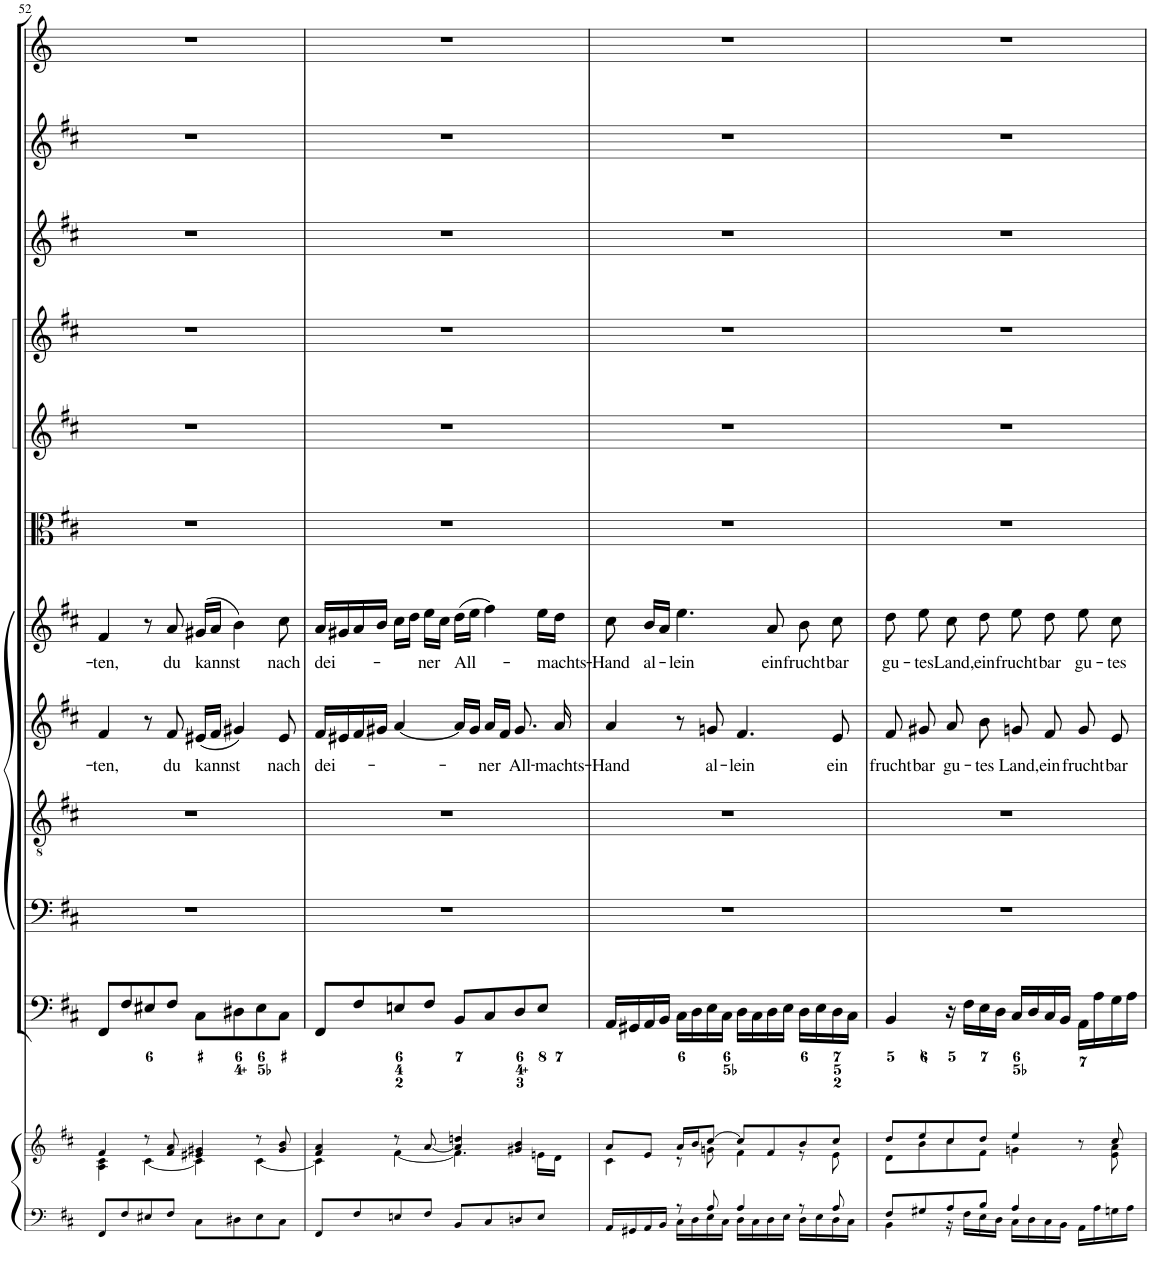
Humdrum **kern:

**kern	**kern	**kern	**kern	**kern	**kern	**text	**kern	**text	**kern	**kern	**kern	**kern	**kern	**kern
*part12	*part12	*part11	*part10	*part9	*part8	*part8	*part7	*part7	*part6	*part5	*part4	*part3	*part2	*part1
*staff13	*staff12	*staff11	*staff10	*staff9	*staff8	*staff8	*staff7	*staff7	*staff6	*staff5	*staff4	*staff3	*staff2	*staff1
*I"Piano reduction	*	*I"Continuo	*I"Basso	*I"Tenore	*I"Alto	*	*I"Soprano	*	*I"Viola	*I"Violino II	*I"Violino I	*I"Oboe	*I"Flauto	*I"Tromba
*I'Pno	*	*	*	*	*	*	*	*	*I'Vla	*I'Vln	*I'Vln	*I'Ob	*I'Fl	*
!!LO:PB:g=z
*clefF4	*clefG2	*clefF4	*clefF4	*clefGv2	*clefG2	*	*clefG2	*	*clefC3	*clefG2	*clefG2	*clefG2	*clefG2	*clefG2
*	*	*	*	*	*	*	*	*	*	*	*	*	*	*Trd-1c-2
*k[f#c#]	*k[f#c#]	*k[f#c#]	*k[f#c#]	*k[f#c#]	*k[f#c#]	*	*k[f#c#]	*	*k[f#c#]	*k[f#c#]	*k[f#c#]	*k[f#c#]	*k[f#c#]	*k[]
*M4/4	*M4/4	*M4/4	*M4/4	*M4/4	*M4/4	*	*M4/4	*	*M4/4	*M4/4	*M4/4	*M4/4	*M4/4	*M4/4
*met(c)	*met(c)	*met(c)	*met(c)	*met(c)	*met(c)	*	*met(c)	*	*met(c)	*met(c)	*met(c)	*met(c)	*met(c)	*met(c)
=52	=52	=52	=52	=52	=52	=52	=52	=52	=52	=52	=52	=52	=52	=52
*	*^	*	*	*	*	*	*	*	*	*	*	*	*	*
!	!	!	!	!	!	!	!LO:LY:b	!	!LO:LY:b	!	!	!	!	!	!
8FF#/L	4f#/	4A\ 4c#\	8FF#/L	1r	1r	4f#/	-ten,	4f#/	-ten,	1r	1r	1r	1r	1r	1r
8F#/	.	.	8F#/	.	.	.	.	.	.	.	.	.	.	.	.
8E#X/	8r	[4c#\	8E#X/	.	.	8r	.	8r	.	.	.	.	.	.	.
!	!	!	!	!	!	!	!LO:LY:b	!	!LO:LY:b	!	!	!	!	!	!
8F#/J	8f#/ 8a/	.	8F#/J	.	.	8f#/	du	8a/	du	.	.	.	.	.	.
!	!	!	!	!	!	!	!LO:LY:b	!	!LO:LY:b	!	!	!	!	!	!
8C#\L	4e#X/ 4g#X/	4c#\]	8C#\L	.	.	(16e#X/LL	kannst	(16g#X/LL	kannst	.	.	.	.	.	.
.	.	.	.	.	.	16f#/JJ	.	16a/JJ	.	.	.	.	.	.	.
8D#X\	.	.	8D#X\	.	.	4g#X/)	.	4b\)	.	.	.	.	.	.	.
8E#\	8r	[4c#\	8E#\	.	.	.	.	.	.	.	.	.	.	.	.
!	!	!	!	!	!	!	!LO:LY:b	!	!LO:LY:b	!	!	!	!	!	!
8C#\J	8g#/ 8b/	.	8C#\J	.	.	8e#/	nach	8cc#\	nach	.	.	.	.	.	.
=53	=53	=53	=53	=53	=53	=53	=53	=53	=53	=53	=53	=53	=53	=53	=53
!	!	!	!	!	!	!	!LO:LY:b	!	!LO:LY:b	!	!	!	!	!	!
8FF#/L	4f#/ 4a/	4c#\]	8FF#/L	1r	1r	16f#/LL	dei-	16a/LL	dei-	1r	1r	1r	1r	1r	1r
.	.	.	.	.	.	16e#X/	.	16g#X/	.	.	.	.	.	.	.
8F#/	.	.	8F#/	.	.	16f#/	.	16a/	.	.	.	.	.	.	.
.	.	.	.	.	.	16g#X/JJ	.	16b/JJ	.	.	.	.	.	.	.
8En/	8r	[4f#\	8En/	.	.	[4a/	.	16cc#\LL	.	.	.	.	.	.	.
.	.	.	.	.	.	.	.	16dd\JJ	.	.	.	.	.	.	.
!	!	!	!	!	!	!	!	!	!LO:LY:b	!	!	!	!	!	!
8F#/J	[<8a/	.	8F#/J	.	.	.	.	16ee\LL	-ner	.	.	.	.	.	.
.	.	.	.	.	.	.	.	16cc#\JJ	.	.	.	.	.	.	.
!	!	!	!	!	!	!	!	!	!LO:LY:b	!	!	!	!	!	!
8BB/L	4a/] 4ddn/	4.f#\]	8BB/L	.	.	16a/LL]	.	(16dd\LL	All-	.	.	.	.	.	.
.	.	.	.	.	.	16g#/JJ	.	16ee\JJ	.	.	.	.	.	.	.
!	!	!	!	!	!	!	!LO:LY:b	!	!	!	!	!	!	!	!
8C#/	.	.	8C#/	.	.	16a/LL	-ner	4ff#\)	.	.	.	.	.	.	.
.	.	.	.	.	.	16f#/JJ	.	.	.	.	.	.	.	.	.
!	!	!	!	!	!	!	!LO:LY:b	!	!	!	!	!	!	!	!
8Dn/	4g#X/ 4b/	.	8D/	.	.	8.g#/	All-	.	.	.	.	.	.	.	.
!	!	!	!	!	!	!	!	!	!LO:LY:b	!	!	!	!	!	!
8E/J	.	16en\LL	8E/J	.	.	.	.	16ee\LL	-machts-	.	.	.	.	.	.
!	!	!	!	!	!	!	!LO:LY:b	!	!	!	!	!	!	!	!
.	.	16d\JJ	.	.	.	16a/	-machts-	16dd\JJ	.	.	.	.	.	.	.
=54	=54	=54	=54	=54	=54	=54	=54	=54	=54	=54	=54	=54	=54	=54	=54
*^	*	*	*	*	*	*	*	*	*	*	*	*	*	*	*
!	!	!	!	!	!	!	!	!LO:LY:b	!	!LO:LY:b	!	!	!	!	!	!
4ryy	16AA/LL	8a/L	4c#\	16AA/LL	1r	1r	4a/	-Hand	8cc#\	-Hand	1r	1r	1r	1r	1r	1r
.	16GG#X/	.	.	16GG#X/	.	.	.	.	.	.	.	.	.	.	.	.
!	!	!	!	!	!	!	!	!	!	!LO:LY:b	!	!	!	!	!	!
.	16AA/	8e/J	.	16AA/	.	.	.	.	16b/LL	al-	.	.	.	.	.	.
.	16BB/JJ	.	.	16BB/JJ	.	.	.	.	16a/JJ	.	.	.	.	.	.	.
!	!	!	!	!	!	!	!	!	!	!LO:LY:b	!	!	!	!	!	!
8r	16C#\LL	16a/LL	8r	16C#\LL	.	.	8r	.	4.ee\	-lein	.	.	.	.	.	.
.	16D\	16b/J	.	16D\	.	.	.	.	.	.	.	.	.	.	.	.
!	!	!	!	!	!	!	!	!LO:LY:b	!	!	!	!	!	!	!	!
8A/	16E\	[8cc#/J	8gn\	16E\	.	.	8gn/	al-	.	.	.	.	.	.	.	.
.	16C#\JJ	.	.	16C#\JJ	.	.	.	.	.	.	.	.	.	.	.	.
!	!	!	!	!	!	!	!	!LO:LY:b	!	!	!	!	!	!	!	!
4A/	16D\LL	8cc#/L]	4f#\	16D\LL	.	.	4.f#/	-lein	.	.	.	.	.	.	.	.
.	16C#\	.	.	16C#\	.	.	.	.	.	.	.	.	.	.	.	.
!	!	!	!	!	!	!	!	!	!	!LO:LY:b	!	!	!	!	!	!
.	16D\	8f#/	.	16D\	.	.	.	.	8a/	ein	.	.	.	.	.	.
.	16E\JJ	.	.	16E\JJ	.	.	.	.	.	.	.	.	.	.	.	.
!	!	!	!	!	!	!	!	!	!	!LO:LY:b	!	!	!	!	!	!
8r	16D\LL	8b/	8r	16D\LL	.	.	.	.	8b\	frucht-	.	.	.	.	.	.
.	16E\	.	.	16E\	.	.	.	.	.	.	.	.	.	.	.	.
!	!	!	!	!	!	!	!	!LO:LY:b	!	!LO:LY:b	!	!	!	!	!	!
8A/	16D\	8cc#/J	8e\	16D\	.	.	8e/	ein	8cc#\	-bar	.	.	.	.	.	.
.	16C#\JJ	.	.	16C#\JJ	.	.	.	.	.	.	.	.	.	.	.	.
=55	=55	=55	=55	=55	=55	=55	=55	=55	=55	=55	=55	=55	=55	=55	=55	=55
!	!	!	!	!	!	!	!	!LO:LY:b	!	!LO:LY:b	!	!	!	!	!	!
8F#/L	4BB\	8dd/L	8d\L	4BB/	1r	1r	8f#/	frucht-	8dd\	gu-	1r	1r	1r	1r	1r	1r
!	!	!	!	!	!	!	!	!LO:LY:b	!	!LO:LY:b	!	!	!	!	!	!
8G#X/	.	8ee/	8b\	.	.	.	8g#X/	-bar	8ee\	-tes	.	.	.	.	.	.
!	!	!	!	!	!	!	!	!LO:LY:b	!	!LO:LY:b	!	!	!	!	!	!
8A/	16r	8cc#/	8cc#\	16r	.	.	8a/	gu-	8cc#\	Land,	.	.	.	.	.	.
.	16F#\LL	.	.	16F#\LL	.	.	.	.	.	.	.	.	.	.	.	.
!	!	!	!	!	!	!	!	!LO:LY:b	!	!LO:LY:b	!	!	!	!	!	!
8B/J	16E\	8dd/J	8f#\J	16E\	.	.	8b\	-tes	8dd\	ein	.	.	.	.	.	.
.	16D\JJ	.	.	16D\JJ	.	.	.	.	.	.	.	.	.	.	.	.
!	!	!	!	!	!	!	!	!LO:LY:b	!	!LO:LY:b	!	!	!	!	!	!
4A/	16C#\LL	4ee/	4gn\	16C#/LL	.	.	8gn/	Land,	8ee\	frucht-	.	.	.	.	.	.
.	16D\	.	.	16D/	.	.	.	.	.	.	.	.	.	.	.	.
!	!	!	!	!	!	!	!	!LO:LY:b	!	!LO:LY:b	!	!	!	!	!	!
.	16C#\	.	.	16C#/	.	.	8f#/	ein	8dd\	-bar	.	.	.	.	.	.
.	16BB\JJ	.	.	16BB/JJ	.	.	.	.	.	.	.	.	.	.	.	.
!	!	!	!	!	!	!	!	!LO:LY:b	!	!LO:LY:b	!	!	!	!	!	!
4ryy	16AA\LL	8r	8ryy	16AA\LL	.	.	8g/	frucht-	8ee\	gu-	.	.	.	.	.	.
.	16A\	.	.	16A\	.	.	.	.	.	.	.	.	.	.	.	.
!	!	!	!	!	!	!	!	!LO:LY:b	!	!LO:LY:b	!	!	!	!	!	!
.	16Gn\	8cc#/	8e\ 8a\	16G\	.	.	8e/	-bar	8cc#\	-tes	.	.	.	.	.	.
.	16A\JJ	.	.	16A\JJ	.	.	.	.	.	.	.	.	.	.	.	.
*v	*v	*	*	*	*	*	*	*	*	*	*	*	*	*	*	*
*	*v	*v	*	*	*	*	*	*	*	*	*	*	*	*	*
=	=	=	=	=	=	=	=	=	=	=	=	=	=	=
*-	*-	*-	*-	*-	*-	*-	*-	*-	*-	*-	*-	*-	*-	*-
